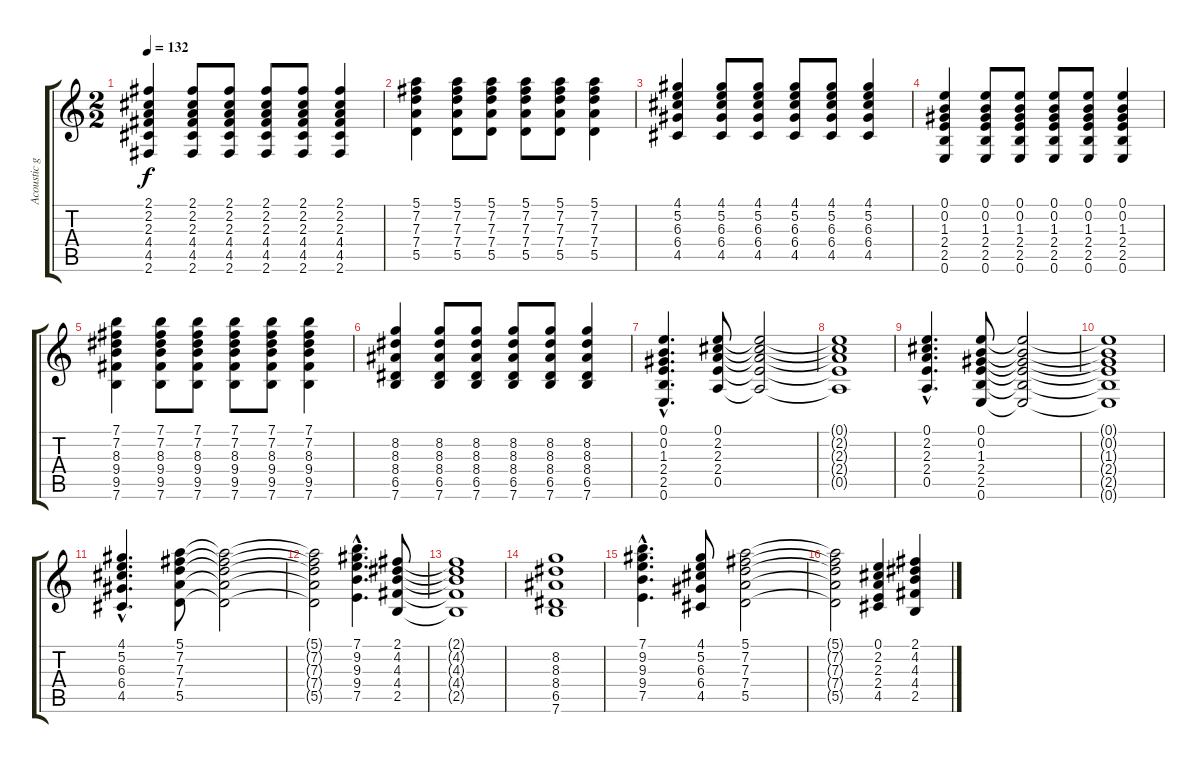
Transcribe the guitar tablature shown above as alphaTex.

\track ("Acoustic guitar/bangs" "Acoustic g") {instrument acousticguitarsteel}
\staff {score tabs}
\tuning (E4 B3 G3 D3 A2 E2) {hide}
\ts (2 2)
\tempo 132
\clef g2
\ks c
(2.1 2.2 2.3 4.4 4.5 2.6).4{dy f} (2.1 2.2 2.3 4.4 4.5 2.6).8 (2.1 2.2 2.3 4.4 4.5 2.6).8 (2.1 2.2 2.3 4.4 4.5 2.6).8 (2.1 2.2 2.3 4.4 4.5 2.6).8 (2.1 2.2 2.3 4.4 4.5 2.6).4 |
(5.1 7.2 7.3 7.4 5.5).4 (5.1 7.2 7.3 7.4 5.5).8 (5.1 7.2 7.3 7.4 5.5).8 (5.1 7.2 7.3 7.4 5.5).8 (5.1 7.2 7.3 7.4 5.5).8 (5.1 7.2 7.3 7.4 5.5).4 |
(4.1 5.2 6.3 6.4 4.5).4 (4.1 5.2 6.3 6.4 4.5).8 (4.1 5.2 6.3 6.4 4.5).8 (4.1 5.2 6.3 6.4 4.5).8 (4.1 5.2 6.3 6.4 4.5).8 (4.1 5.2 6.3 6.4 4.5).4 |
(0.1 0.2 1.3 2.4 2.5 0.6).4 (0.1 0.2 1.3 2.4 2.5 0.6).8 (0.1 0.2 1.3 2.4 2.5 0.6).8 (0.1 0.2 1.3 2.4 2.5 0.6).8 (0.1 0.2 1.3 2.4 2.5 0.6).8 (0.1 0.2 1.3 2.4 2.5 0.6).4 |
(7.1 7.2 8.3 9.4 9.5 7.6).4 (7.1 7.2 8.3 9.4 9.5 7.6).8 (7.1 7.2 8.3 9.4 9.5 7.6).8 (7.1 7.2 8.3 9.4 9.5 7.6).8 (7.1 7.2 8.3 9.4 9.5 7.6).8 (7.1 7.2 8.3 9.4 9.5 7.6).4 |
(8.2 8.3 8.4 6.5 7.6).4 (8.2 8.3 8.4 6.5 7.6).8 (8.2 8.3 8.4 6.5 7.6).8 (8.2 8.3 8.4 6.5 7.6).8 (8.2 8.3 8.4 6.5 7.6).8 (8.2 8.3 8.4 6.5 7.6).4 |
(0.1{hac} 0.2{hac} 1.3{hac} 2.4{hac} 2.5{hac} 0.6{hac}).4{d} (0.1 2.2 2.3 2.4 0.5).8 (0.1{t} 2.2{t} 2.3{t} 2.4{t} 0.5{t}).2 |
(0.1{t} 2.2{t} 2.3{t} 2.4{t} 0.5{t}).1 |
(0.1{hac} 2.2{hac} 2.3{hac} 2.4{hac} 0.5{hac}).4{d} (0.1 0.2 1.3 2.4 2.5 0.6).8 (0.1{t} 0.2{t} 1.3{t} 2.4{t} 2.5{t} 0.6{t}).2 |
(0.1{t} 0.2{t} 1.3{t} 2.4{t} 2.5{t} 0.6{t}).1 |
(4.1{hac} 5.2{hac} 6.3{hac} 6.4{hac} 4.5{hac}).4{d} (5.1 7.2 7.3 7.4 5.5).8 (5.1{t} 7.2{t} 7.3{t} 7.4{t} 5.5{t}).2 |
(5.1{t} 7.2{t} 7.3{t} 7.4{t} 5.5{t}).2 (7.1{hac} 9.2{hac} 9.3{hac} 9.4{hac} 7.5{hac}).4{d} (2.1 4.2 4.3 4.4 2.5).8 |
(2.1{t} 4.2{t} 4.3{t} 4.4{t} 2.5{t}).1 |
(8.2 8.3 8.4 6.5 7.6).1 |
(7.1{hac} 9.2{hac} 9.3{hac} 9.4{hac} 7.5{hac}).4{d} (4.1 5.2 6.3 6.4 4.5).8 (5.1 7.2 7.3 7.4 5.5).2 |
(5.1{t} 7.2{t} 7.3{t} 7.4{t} 5.5{t}).2 (0.1 2.2 2.3 2.4 4.5).4 (2.1 4.2 4.3 4.4 2.5).4
